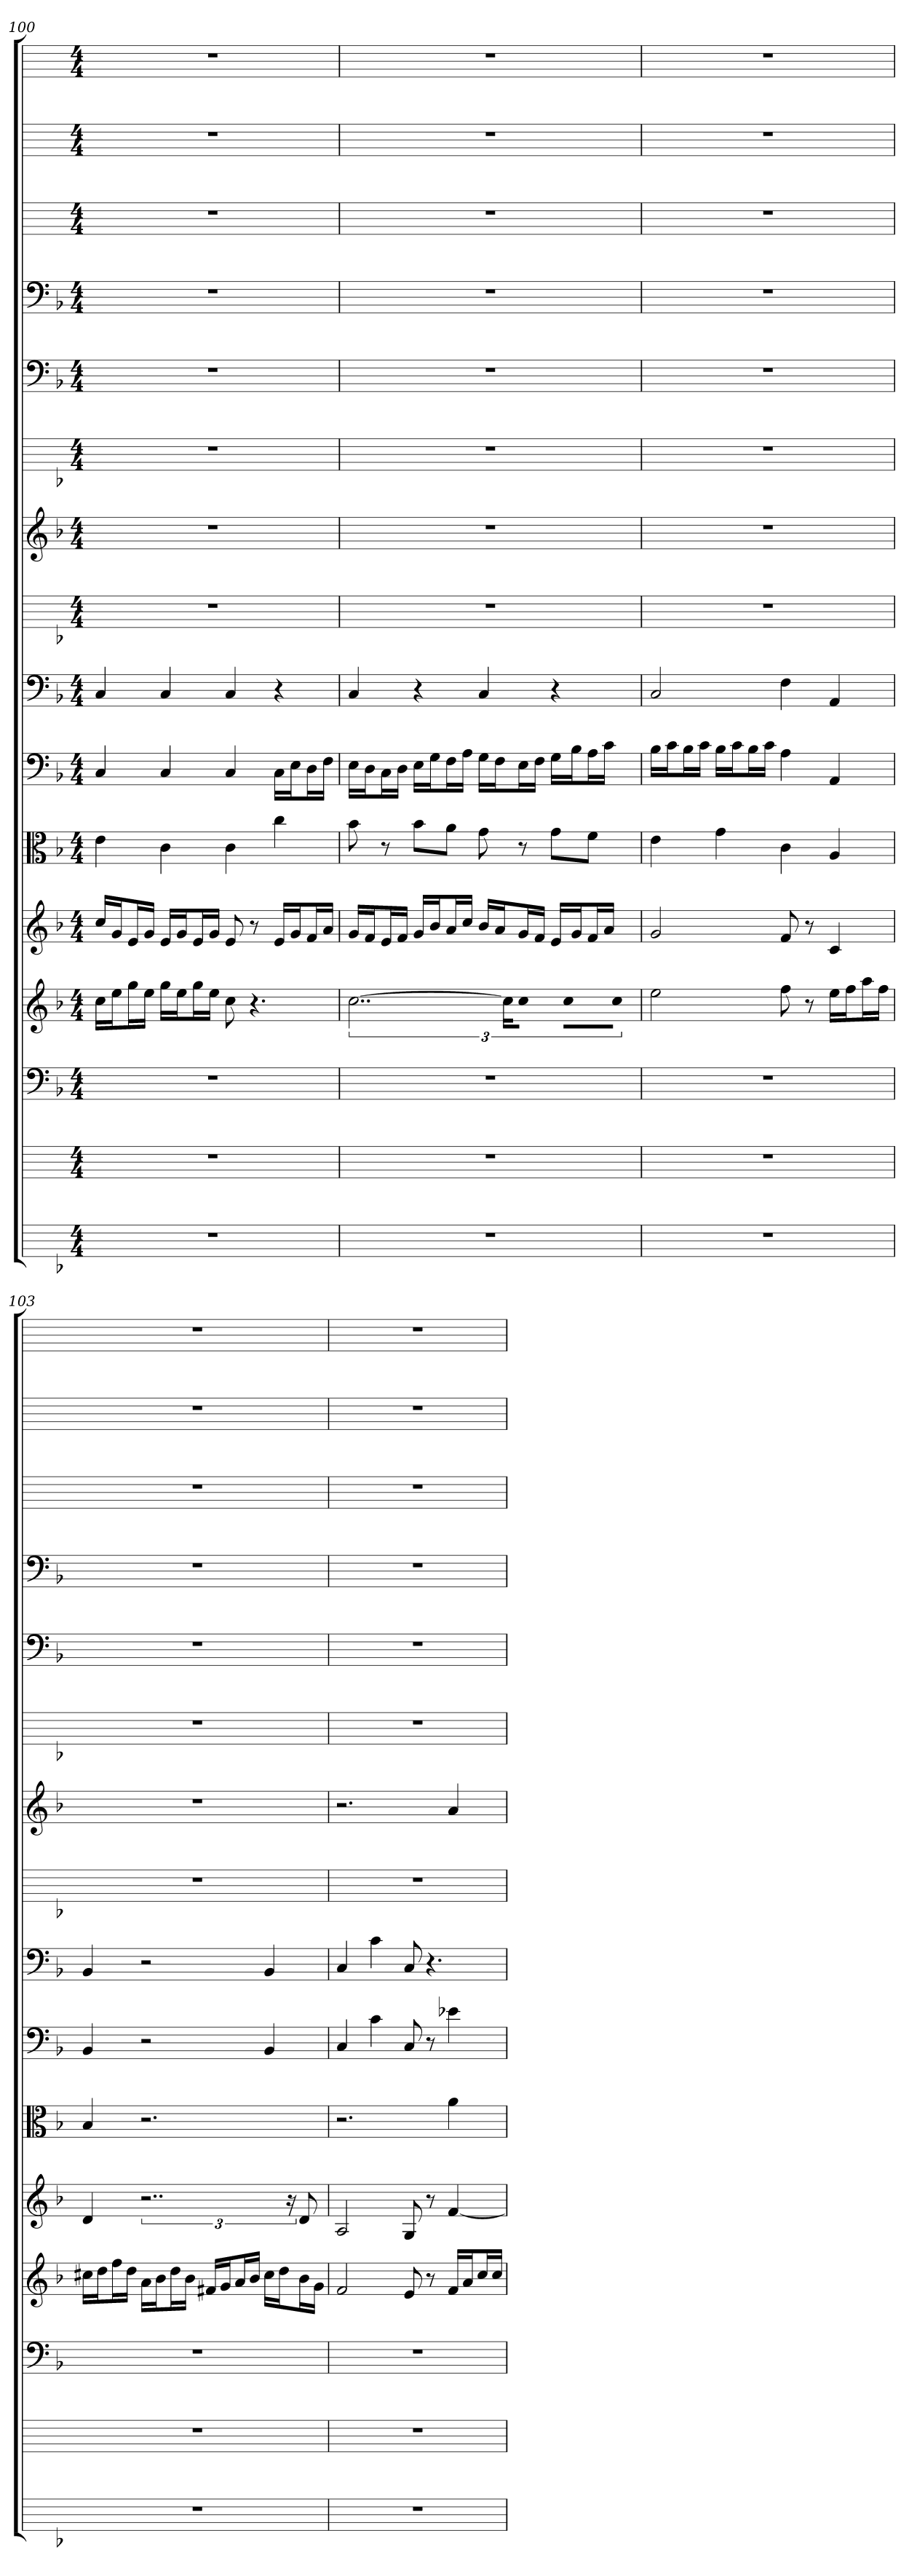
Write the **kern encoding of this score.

**kern	**kern	**kern	**kern	**kern	**kern	**kern	**kern	**kern	**kern	**kern	**kern	**kern	**kern	**kern	**kern
*part16	*part15	*part14	*part13	*part12	*part11	*part10	*part9	*part8	*part7	*part6	*part5	*part4	*part3	*part2	*part1
*staff16	*staff15	*staff14	*staff13	*staff12	*staff11	*staff10	*staff9	*staff8	*staff7	*staff6	*staff5	*staff4	*staff3	*staff2	*staff1
*	*	*clefF4	*	*	*clefC3	*clefF4	*clefF4	*	*	*	*clefF4	*clefF4	*	*	*
*k[b-]	*k[]	*k[b-]	*k[b-]	*k[b-]	*k[b-]	*k[b-]	*k[b-]	*k[b-]	*k[b-]	*k[b-]	*k[b-]	*k[b-]	*k[]	*k[]	*k[]
*M4/4	*M4/4	*M4/4	*M4/4	*M4/4	*M4/4	*M4/4	*M4/4	*M4/4	*M4/4	*M4/4	*M4/4	*M4/4	*M4/4	*M4/4	*M4/4
=100	=100	=100	=100	=100	=100	=100	=100	=100	=100	=100	=100	=100	=100	=100	=100
1r	1r	1r	16ccLL	16ccLL	4e	4C	4C	1r	1r	1r	1r	1r	1r	1r	1r
.	.	.	16eeJ	16gJ	.	.	.	.	.	.	.	.	.	.	.
.	.	.	16ggL	16eL	.	.	.	.	.	.	.	.	.	.	.
.	.	.	16eeJJ	16gJJ	.	.	.	.	.	.	.	.	.	.	.
.	.	.	16ggLL	16eLL	4c	4C	4C	.	.	.	.	.	.	.	.
.	.	.	16eeJ	16gJ	.	.	.	.	.	.	.	.	.	.	.
.	.	.	16ggL	16eL	.	.	.	.	.	.	.	.	.	.	.
.	.	.	16eeJJ	16gJJ	.	.	.	.	.	.	.	.	.	.	.
.	.	.	8cc	8e	4c	4C	4C	.	.	.	.	.	.	.	.
.	.	.	4.r	8r	.	.	.	.	.	.	.	.	.	.	.
.	.	.	.	16eLL	4cc	16C\LL	4r	.	.	.	.	.	.	.	.
.	.	.	.	16gJ	.	16E\J	.	.	.	.	.	.	.	.	.
.	.	.	.	16fL	.	16D\L	.	.	.	.	.	.	.	.	.
.	.	.	.	16aJJ	.	16F\JJ	.	.	.	.	.	.	.	.	.
=101	=101	=101	=101	=101	=101	=101	=101	=101	=101	=101	=101	=101	=101	=101	=101
1r	1r	1r	[3..cc	16gLL	8b-	16E\LL	4C	1r	1r	1r	1r	1r	1r	1r	1r
.	.	.	.	16fJ	.	16D\J	.	.	.	.	.	.	.	.	.
.	.	.	.	16eL	8r	16C\L	.	.	.	.	.	.	.	.	.
.	.	.	.	16fJJ	.	16D\JJ	.	.	.	.	.	.	.	.	.
.	.	.	.	16gLL	8b-\L	16E\LL	4r	.	.	.	.	.	.	.	.
.	.	.	.	16b-J	.	16G\J	.	.	.	.	.	.	.	.	.
.	.	.	.	16aL	8a\J	16F\L	.	.	.	.	.	.	.	.	.
.	.	.	.	16ccJJ	.	16A\JJ	.	.	.	.	.	.	.	.	.
.	.	.	.	16b-LL	8g	16G\LL	4C	.	.	.	.	.	.	.	.
.	.	.	.	16aJ	.	16F\J	.	.	.	.	.	.	.	.	.
.	.	.	24ccKL]	.	.	.	.	.	.	.	.	.	.	.	.
.	.	.	8ccJ	16gL	8r	16E\L	.	.	.	.	.	.	.	.	.
.	.	.	.	16fJJ	.	16F\JJ	.	.	.	.	.	.	.	.	.
.	.	.	8ccL	16eLL	8g\L	16G\LL	4r	.	.	.	.	.	.	.	.
.	.	.	.	16gJ	.	16B-\J	.	.	.	.	.	.	.	.	.
.	.	.	8ccJ	16fL	8f\J	16A\L	.	.	.	.	.	.	.	.	.
.	.	.	.	16aJJ	.	16c\JJ	.	.	.	.	.	.	.	.	.
=102	=102	=102	=102	=102	=102	=102	=102	=102	=102	=102	=102	=102	=102	=102	=102
1r	1r	1r	2ee	2g	4e	16B-\LL	2C	1r	1r	1r	1r	1r	1r	1r	1r
.	.	.	.	.	.	16c\J	.	.	.	.	.	.	.	.	.
.	.	.	.	.	.	16B-\L	.	.	.	.	.	.	.	.	.
.	.	.	.	.	.	16c\JJ	.	.	.	.	.	.	.	.	.
.	.	.	.	.	4g	16B-\LL	.	.	.	.	.	.	.	.	.
.	.	.	.	.	.	16c\J	.	.	.	.	.	.	.	.	.
.	.	.	.	.	.	16B-\L	.	.	.	.	.	.	.	.	.
.	.	.	.	.	.	16c\JJ	.	.	.	.	.	.	.	.	.
.	.	.	8ff	8f	4c	4A	4F	.	.	.	.	.	.	.	.
.	.	.	8r	8r	.	.	.	.	.	.	.	.	.	.	.
.	.	.	16eeLL	4c	4A	4AA	4AA	.	.	.	.	.	.	.	.
.	.	.	16ffJ	.	.	.	.	.	.	.	.	.	.	.	.
.	.	.	16aaL	.	.	.	.	.	.	.	.	.	.	.	.
.	.	.	16ffJJ	.	.	.	.	.	.	.	.	.	.	.	.
=103	=103	=103	=103	=103	=103	=103	=103	=103	=103	=103	=103	=103	=103	=103	=103
1r	1r	1r	16cc#XLL	4d	4B-	4BB-	4BB-	1r	1r	1r	1r	1r	1r	1r	1r
.	.	.	16ddJ	.	.	.	.	.	.	.	.	.	.	.	.
.	.	.	16ffL	.	.	.	.	.	.	.	.	.	.	.	.
.	.	.	16ddJJ	.	.	.	.	.	.	.	.	.	.	.	.
.	.	.	16aLL	3..r	2.r	2r	2r	.	.	.	.	.	.	.	.
.	.	.	16b-J	.	.	.	.	.	.	.	.	.	.	.	.
.	.	.	16ddL	.	.	.	.	.	.	.	.	.	.	.	.
.	.	.	16b-JJ	.	.	.	.	.	.	.	.	.	.	.	.
.	.	.	16f#XLL	.	.	.	.	.	.	.	.	.	.	.	.
.	.	.	16gJ	.	.	.	.	.	.	.	.	.	.	.	.
.	.	.	16aL	.	.	.	.	.	.	.	.	.	.	.	.
.	.	.	16b-JJ	.	.	.	.	.	.	.	.	.	.	.	.
.	.	.	16cc#LL	.	.	4BB-	4BB-	.	.	.	.	.	.	.	.
.	.	.	16ddJ	.	.	.	.	.	.	.	.	.	.	.	.
.	.	.	.	24r	.	.	.	.	.	.	.	.	.	.	.
.	.	.	16b-L	8d	.	.	.	.	.	.	.	.	.	.	.
.	.	.	16gJJ	.	.	.	.	.	.	.	.	.	.	.	.
=104	=104	=104	=104	=104	=104	=104	=104	=104	=104	=104	=104	=104	=104	=104	=104
1r	1r	1r	2f	2A	2.r	4C	4C	1r	2.r	1r	1r	1r	1r	1r	1r
.	.	.	.	.	.	4c	4c	.	.	.	.	.	.	.	.
.	.	.	8e	8G	.	8C	8C	.	.	.	.	.	.	.	.
.	.	.	8r	8r	.	8r	4.r	.	.	.	.	.	.	.	.
.	.	.	16fLL	[4f	4a	4e-X	.	.	4a	.	.	.	.	.	.
.	.	.	16aJ	.	.	.	.	.	.	.	.	.	.	.	.
.	.	.	16ccL	.	.	.	.	.	.	.	.	.	.	.	.
.	.	.	16ccJJ	.	.	.	.	.	.	.	.	.	.	.	.
=	=	=	=	=	=	=	=	=	=	=	=	=	=	=	=
*-	*-	*-	*-	*-	*-	*-	*-	*-	*-	*-	*-	*-	*-	*-	*-
